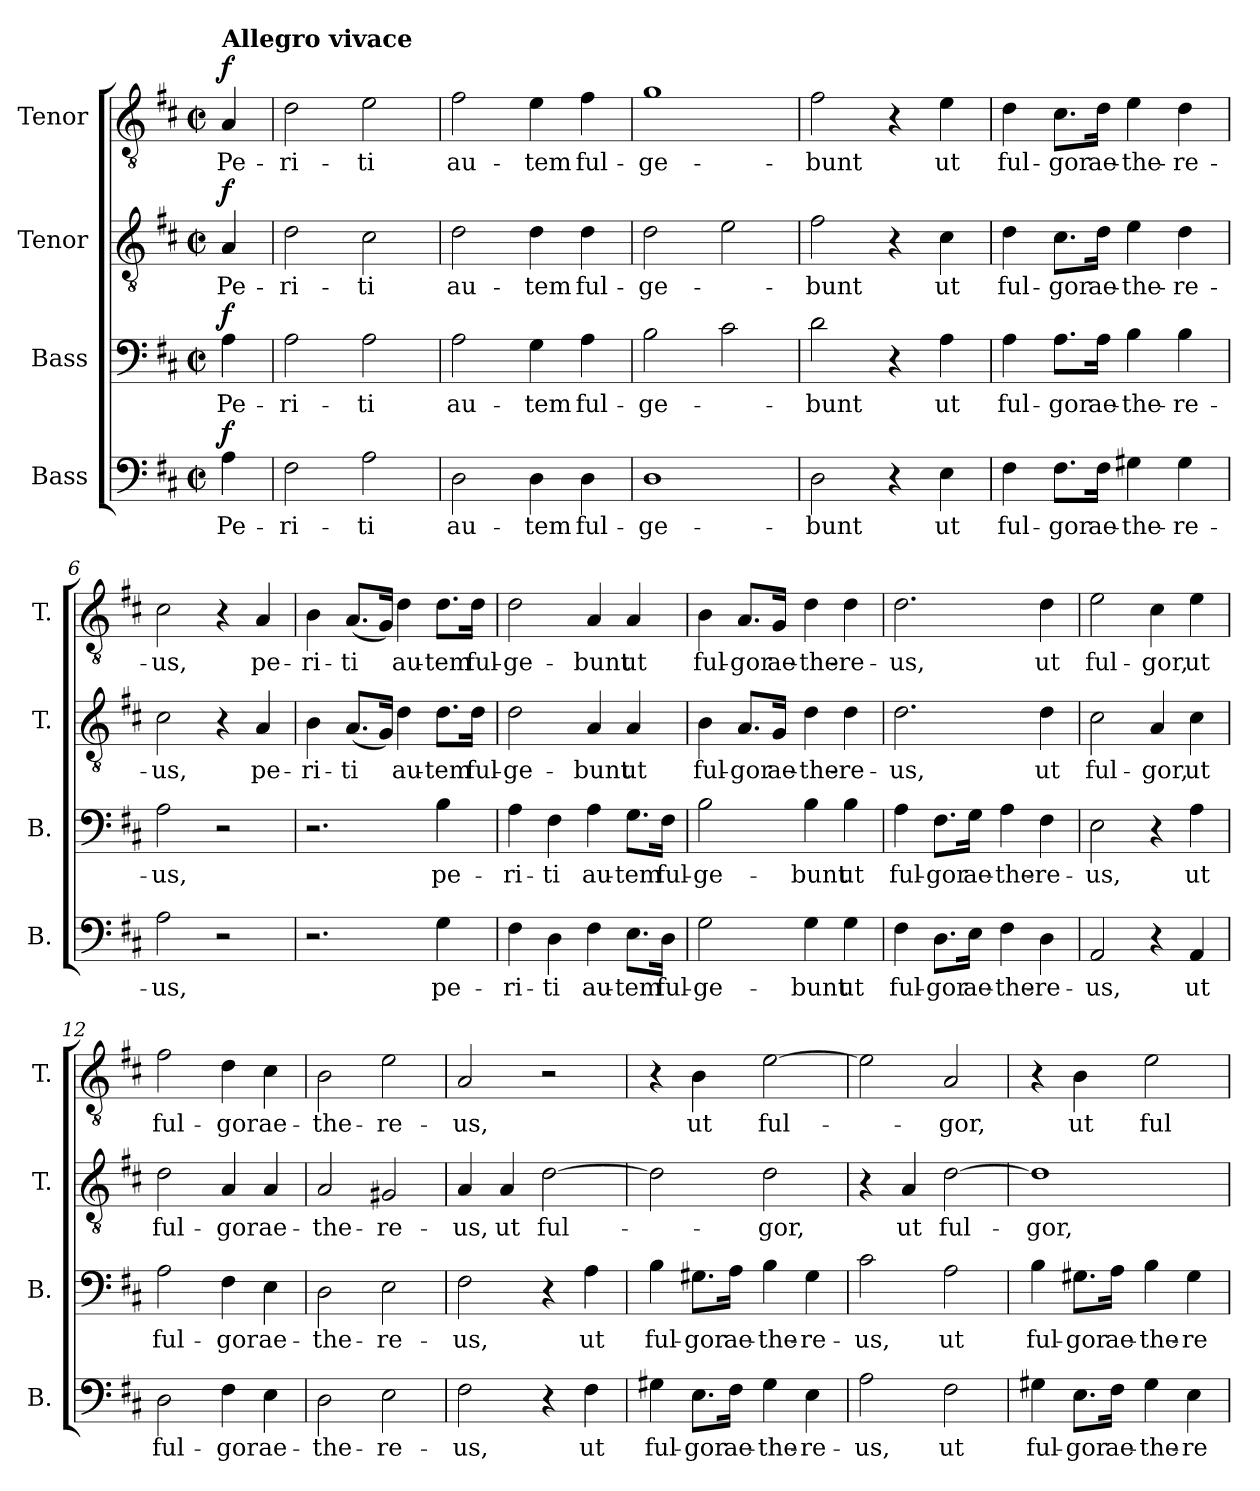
**kern	**text	**dynam	**kern	**text	**dynam	**kern	**text	**dynam	**kern	**text	**dynam
*part4	*part4	*part4	*part3	*part3	*part3	*part2	*part2	*part2	*part1	*part1	*part1
*staff4	*staff4	*staff4	*staff3	*staff3	*staff3	*staff2	*staff2	*staff2	*staff1	*staff1	*staff1
*I"Bass	*	*	*I"Bass	*	*	*I"Tenor	*	*	*I"Tenor	*	*
*I'B.	*	*	*I'B.	*	*	*I'T.	*	*	*I'T.	*	*
*clefF4	*	*	*clefF4	*	*	*clefGv2	*	*	*clefGv2	*	*
*k[f#c#]	*	*	*k[f#c#]	*	*	*k[f#c#]	*	*	*k[f#c#]	*	*
*M2/2	*	*	*M2/2	*	*	*M2/2	*	*	*M2/2	*	*
*met(c|)	*	*	*met(c|)	*	*	*met(c|)	*	*	*met(c|)	*	*
*MM140	*	*	*MM140	*	*	*MM140	*	*	*MM140	*	*
=	=	=	=	=	=	=	=	=	=	=	=
!	!	!	!	!	!	!	!	!	!LO:TX:a:B:t=Allegro vivace	!	!
!	!	!LO:DY:a	!	!	!LO:DY:a	!	!	!LO:DY:a	!	!	!LO:DY:a
4A\	Pe-	f	4A\	Pe-	f	4A/	Pe-	f	4A/	Pe-	f
=1	=1	=1	=1	=1	=1	=1	=1	=1	=1	=1	=1
2F#\	-ri-	.	2A\	-ri-	.	2d\	-ri-	.	2d\	-ri-	.
2A\	-ti	.	2A\	-ti	.	2c#\	-ti	.	2e\	-ti	.
=2	=2	=2	=2	=2	=2	=2	=2	=2	=2	=2	=2
2D\	au-	.	2A\	au-	.	2d\	au-	.	2f#\	au-	.
4D\	-tem	.	4G\	-tem	.	4d\	-tem	.	4e\	-tem	.
4D\	ful-	.	4A\	ful-	.	4d\	ful-	.	4f#\	ful-	.
=3	=3	=3	=3	=3	=3	=3	=3	=3	=3	=3	=3
1D	-ge-	.	2B\	-ge-	.	2d\	-ge-	.	1g	-ge-	.
.	.	.	2c#\	.	.	2e\	.	.	.	.	.
=4	=4	=4	=4	=4	=4	=4	=4	=4	=4	=4	=4
2D\	-bunt	.	2d\	-bunt	.	2f#\	-bunt	.	2f#\	-bunt	.
4r	.	.	4r	.	.	4r	.	.	4r	.	.
4E\	ut	.	4A\	ut	.	4c#\	ut	.	4e\	ut	.
=5	=5	=5	=5	=5	=5	=5	=5	=5	=5	=5	=5
4F#\	ful-	.	4A\	ful-	.	4d\	ful-	.	4d\	ful-	.
8.F#\L	-gor	.	8.A\L	-gor	.	8.c#\L	-gor	.	8.c#\L	-gor	.
16F#\Jk	ae-	.	16A\Jk	ae-	.	16d\Jk	ae-	.	16d\Jk	ae-	.
4G#X\	-the-	.	4B\	-the-	.	4e\	-the-	.	4e\	-the-	.
4G#\	-re-	.	4B\	-re-	.	4d\	-re-	.	4d\	-re-	.
=6	=6	=6	=6	=6	=6	=6	=6	=6	=6	=6	=6
2A\	-us,	.	2A\	-us,	.	2c#\	-us,	.	2c#\	-us,	.
2r	.	.	2r	.	.	4r	.	.	4r	.	.
.	.	.	.	.	.	4A/	pe-	.	4A/	pe-	.
!!LO:LB:g=z
=7	=7	=7	=7	=7	=7	=7	=7	=7	=7	=7	=7
2.r	.	.	2.r	.	.	4B\	-ri-	.	4B\	-ri-	.
.	.	.	.	.	.	(8.A/L	-ti	.	(8.A/L	-ti	.
.	.	.	.	.	.	16G/Jk)	.	.	16G/Jk)	.	.
.	.	.	.	.	.	4d\	au-	.	4d\	au-	.
4G\	pe-	.	4B\	pe-	.	8.d\L	-tem	.	8.d\L	-tem	.
.	.	.	.	.	.	16d\Jk	ful-	.	16d\Jk	ful-	.
=8	=8	=8	=8	=8	=8	=8	=8	=8	=8	=8	=8
4F#\	-ri-	.	4A\	-ri-	.	2d\	-ge-	.	2d\	-ge-	.
4D\	-ti	.	4F#\	-ti	.	.	.	.	.	.	.
4F#\	au-	.	4A\	au-	.	4A/	-bunt	.	4A/	-bunt	.
8.E\L	-tem	.	8.G\L	-tem	.	4A/	ut	.	4A/	ut	.
16D\Jk	ful-	.	16F#\Jk	ful-	.	.	.	.	.	.	.
=9	=9	=9	=9	=9	=9	=9	=9	=9	=9	=9	=9
2G\	-ge-	.	2B\	-ge-	.	4B\	ful-	.	4B\	ful-	.
.	.	.	.	.	.	8.A/L	-gor	.	8.A/L	-gor	.
.	.	.	.	.	.	16G/Jk	ae-	.	16G/Jk	ae-	.
4G\	-bunt	.	4B\	-bunt	.	4d\	-the-	.	4d\	-the-	.
4G\	ut	.	4B\	ut	.	4d\	-re-	.	4d\	-re-	.
=10	=10	=10	=10	=10	=10	=10	=10	=10	=10	=10	=10
4F#\	ful-	.	4A\	ful-	.	2.d\	-us,	.	2.d\	-us,	.
8.D\L	-gor	.	8.F#\L	-gor	.	.	.	.	.	.	.
16E\Jk	ae-	.	16G\Jk	ae-	.	.	.	.	.	.	.
4F#\	-the-	.	4A\	-the-	.	.	.	.	.	.	.
4D\	-re-	.	4F#\	-re-	.	4d\	ut	.	4d\	ut	.
=11	=11	=11	=11	=11	=11	=11	=11	=11	=11	=11	=11
2AA/	-us,	.	2E\	-us,	.	2c#\	ful-	.	2e\	ful-	.
4r	.	.	4r	.	.	4A/	-gor,	.	4c#\	-gor,	.
4AA/	ut	.	4A\	ut	.	4c#\	ut	.	4e\	ut	.
!!LO:PB:g=z
=12	=12	=12	=12	=12	=12	=12	=12	=12	=12	=12	=12
2D\	ful-	.	2A\	ful-	.	2d\	ful-	.	2f#\	ful-	.
4F#\	-gor	.	4F#\	-gor	.	4A/	-gor	.	4d\	-gor	.
4E\	ae-	.	4E\	ae-	.	4A/	ae-	.	4c#\	ae-	.
=13	=13	=13	=13	=13	=13	=13	=13	=13	=13	=13	=13
2D\	-the-	.	2D\	-the-	.	2A/	-the-	.	2B\	-the-	.
2E\	-re-	.	2E\	-re-	.	2G#X/	-re-	.	2e\	-re-	.
=14	=14	=14	=14	=14	=14	=14	=14	=14	=14	=14	=14
2F#\	-us,	.	2F#\	-us,	.	4A/	-us,	.	2A/	-us,	.
.	.	.	.	.	.	4A/	ut	.	.	.	.
4r	.	.	4r	.	.	[2d\	ful-	.	2r	.	.
4F#\	ut	.	4A\	ut	.	.	.	.	.	.	.
=15	=15	=15	=15	=15	=15	=15	=15	=15	=15	=15	=15
4G#X\	ful-	.	4B\	ful-	.	2d\]	.	.	4r	.	.
8.E\L	-gor	.	8.G#X\L	-gor	.	.	.	.	4B\	ut	.
16F#\Jk	ae-	.	16A\Jk	ae-	.	.	.	.	.	.	.
4G#\	-the-	.	4B\	-the-	.	2d\	-gor,	.	[2e\	ful-	.
4E\	-re-	.	4G#\	-re-	.	.	.	.	.	.	.
=16	=16	=16	=16	=16	=16	=16	=16	=16	=16	=16	=16
2A\	-us,	.	2c#\	-us,	.	4r	.	.	2e\]	.	.
.	.	.	.	.	.	4A/	ut	.	.	.	.
2F#\	ut	.	2A\	ut	.	[2d\	ful-	.	2A/	-gor,	.
=17	=17	=17	=17	=17	=17	=17	=17	=17	=17	=17	=17
4G#X\	ful-	.	4B\	ful-	.	1d]	-gor,	.	4r	.	.
8.E\L	-gor	.	8.G#X\L	-gor	.	.	.	.	4B\	ut	.
16F#\Jk	ae-	.	16A\Jk	ae-	.	.	.	.	.	.	.
4G#\	-the-	.	4B\	-the-	.	.	.	.	2e\	ful-	.
4E\	-re-	.	4G#\	-re-	.	.	.	.	.	.	.
=	=	=	=	=	=	=	=	=	=	=	=
*-	*-	*-	*-	*-	*-	*-	*-	*-	*-	*-	*-
